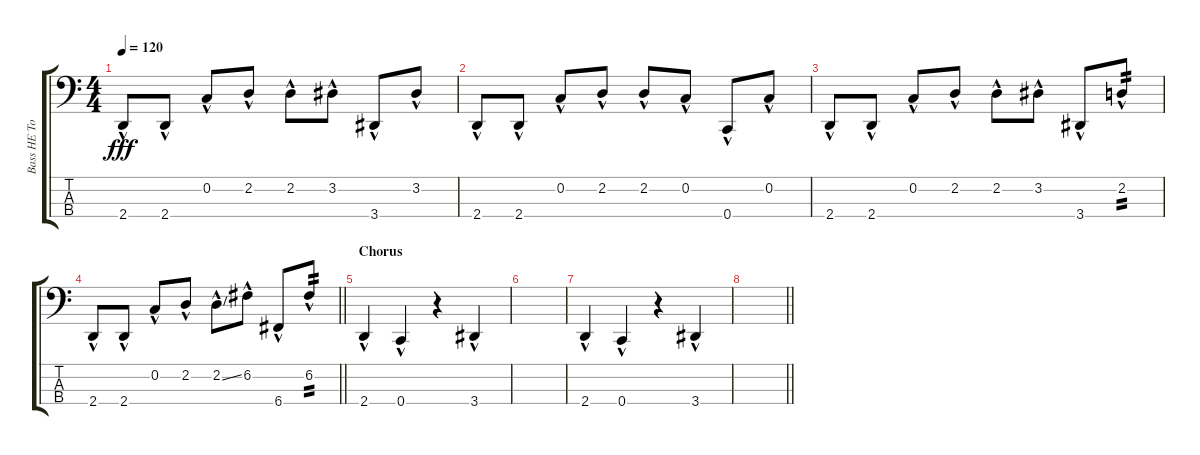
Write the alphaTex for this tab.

\track ("Bass НЕ Точный" "Bass НЕ То") {instrument electricbasspick}
\staff {score tabs}
\tuning (F2 C2 G1 C1) {hide}
\ts (4 4)
\tempo 120
\clef f4
\ks c
2.4{hac}.8{dy fff} 2.4{hac}.8 0.2{hac}.8 2.2{hac}.8 2.2{hac}.8 3.2{hac}.8 3.4{hac}.8 3.2{hac}.8 |
2.4{hac}.8 2.4{hac}.8 0.2{hac}.8 2.2{hac}.8 2.2{hac}.8 0.2{hac}.8 0.4{hac}.8 0.2{hac}.8 |
2.4{hac}.8 2.4{hac}.8 0.2{hac}.8 2.2{hac}.8 2.2{hac}.8 3.2{hac}.8 3.4{hac}.8 2.2{hac}.8{tp 2} |
\barLineRight lightlight
2.4{hac}.8 2.4{hac}.8 0.2{hac}.8 2.2{hac}.8 2.2{ss hac}.8 6.2{hac}.8 6.4{hac}.8 6.2{hac}.8{tp 2} |
\section ("" "Chorus")
2.4{hac}.4 0.4{hac}.4 r.4 3.4{hac}.4 |
|
2.4{hac}.4 0.4{hac}.4 r.4 3.4{hac}.4 |
\barLineRight lightlight
